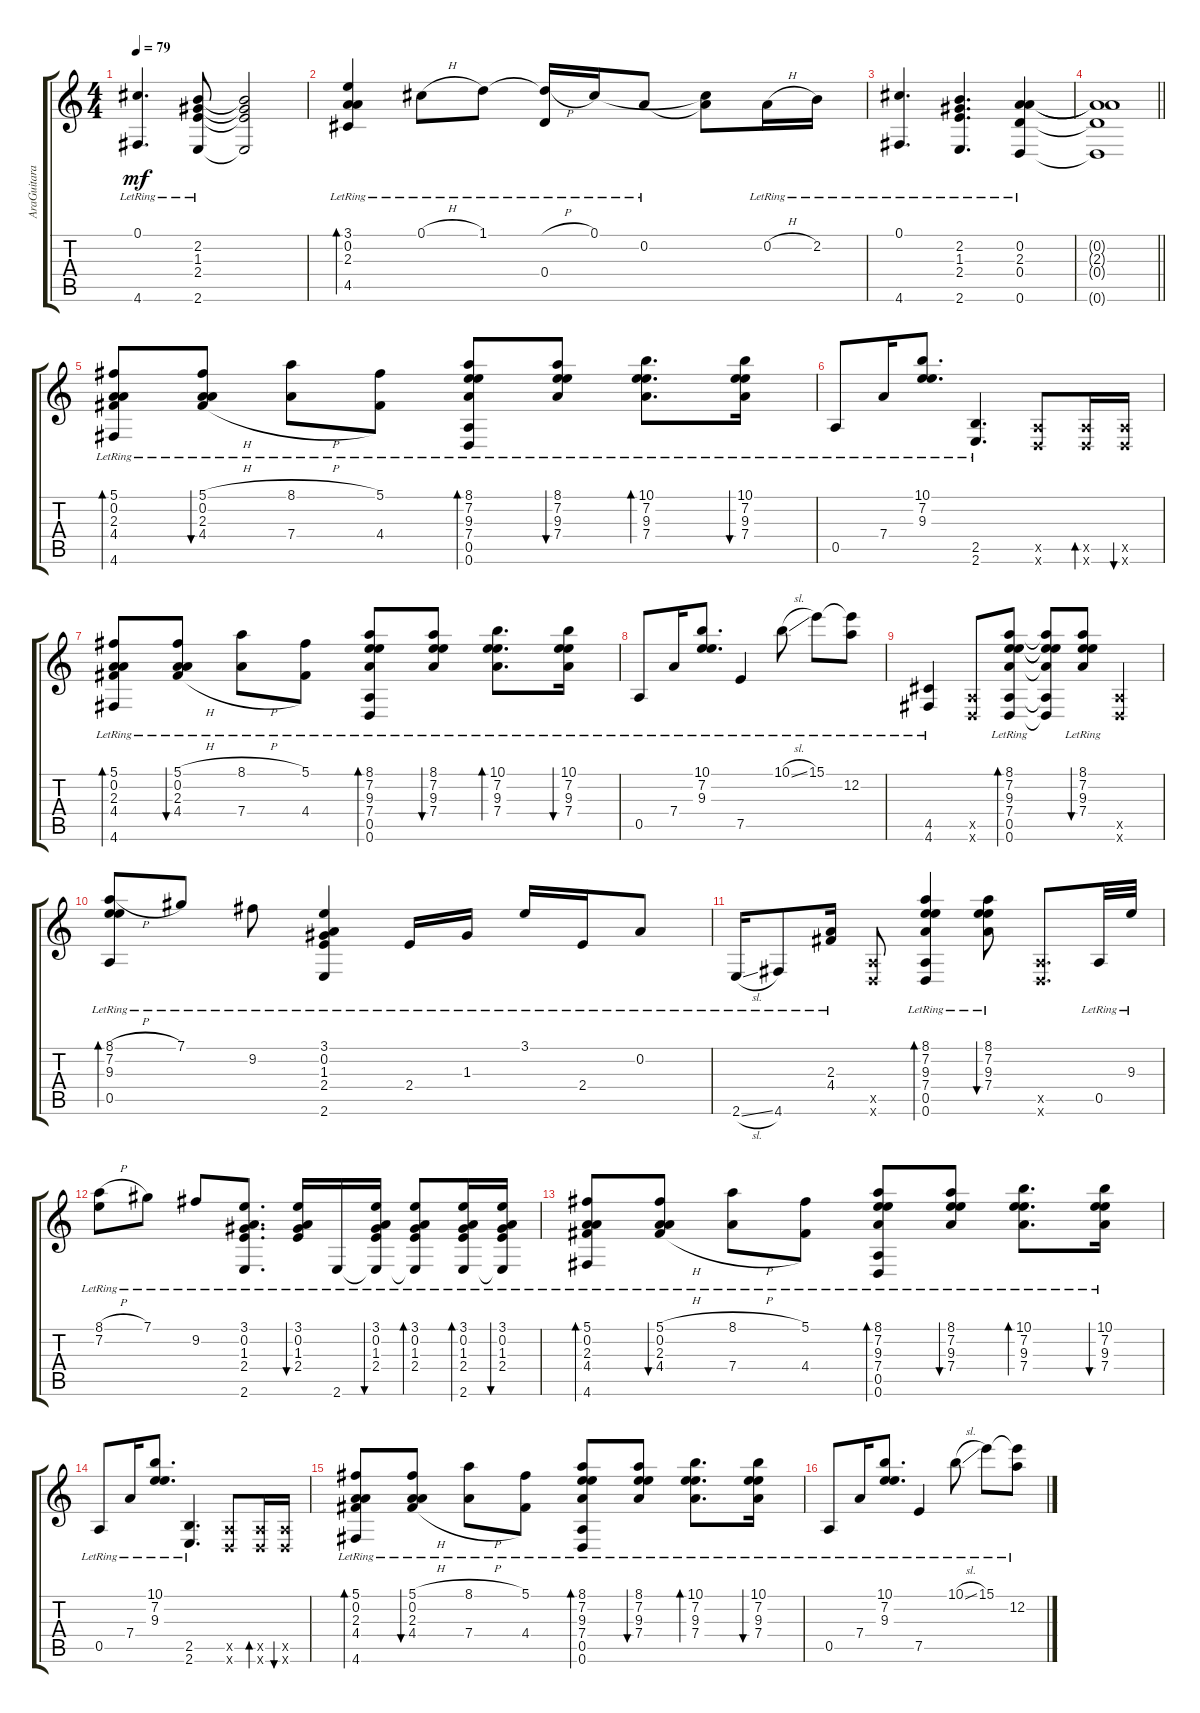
\track ("AraGuitara" "AraGuitara") {instrument electricguitarjazz}
\staff {score tabs}
\tuning (Db4 A3 G3 D3 A2 D2) {hide}
\ts (4 4)
\tempo 79
\clef g2
\ks c
(0.1{lr} 4.6{lr}).4{d dy mf} (2.2{lr} 1.3{lr} 2.4{lr} 2.6{lr}).8 (2.2{t} 1.3{t} 2.4{t} 2.6{t}).2 |
(3.1{lr} 0.2{lr} 2.3{lr} 4.5{lr}).4{bd 120} 0.1{h lr}.8 1.1{lr}.8 (1.1{h t} 0.4{lr}).16 0.1{lr}.16 0.2{lr}.8 (0.1{t} 0.2{t}).8 0.2{h lr}.16 2.2{lr}.16 |
(0.1{lr} 4.6{lr}).4{d} (2.2{lr} 1.3{lr} 2.4{lr} 2.6{lr}).4{d} (0.2{lr} 2.3{lr} 0.4{lr} 0.6{lr}).4 |
\barLineRight lightlight
(0.2{t} 2.3{t} 0.4{t} 0.6{t}).1 |
(5.1{lr} 0.2{lr} 2.3{lr} 4.4{lr} 4.6{lr}).8{bd 30} (5.1{h lr} 0.2{lr} 2.3{lr} 4.4{h lr}).8{bu 30} (8.1{h lr} 7.4{h lr}).8 (5.1{lr} 4.4{lr}).8 (8.1{lr} 7.2{lr} 9.3{lr} 7.4{lr} 0.5{lr} 0.6{lr}).8{bd 30} (8.1{lr} 7.2{lr} 9.3{lr} 7.4{lr}).8{bu 30} (10.1{lr} 7.2{lr} 9.3{lr} 7.4{lr}).8{d bd 30} (10.1{lr} 7.2{lr} 9.3{lr} 7.4{lr}).16{bu 60} |
0.5{lr}.8 7.4{lr}.16 (10.1{lr} 7.2{lr} 9.3{lr}).8{d} (2.5{lr} 2.6{lr}).4{d} (0.5{x} 0.6{x}).8 (0.5{x} 0.6{x}).16{bd 30} (0.5{x} 0.6{x}).16{bu 30} |
(5.1{lr} 0.2{lr} 2.3{lr} 4.4{lr} 4.6{lr}).8{bd 30} (5.1{h lr} 0.2{lr} 2.3{lr} 4.4{h lr}).8{bu 30} (8.1{h lr} 7.4{h lr}).8 (5.1{lr} 4.4{lr}).8 (8.1{lr} 7.2{lr} 9.3{lr} 7.4{lr} 0.5{lr} 0.6{lr}).8{bd 30} (8.1{lr} 7.2{lr} 9.3{lr} 7.4{lr}).8{bu 30} (10.1{lr} 7.2{lr} 9.3{lr} 7.4{lr}).8{d bd 30} (10.1{lr} 7.2{lr} 9.3{lr} 7.4{lr}).16{bu 60} |
0.5{lr}.8 7.4{lr}.16 (10.1{lr} 7.2{lr} 9.3{lr}).8{d} 7.5{lr}.4 10.1{sl lr}.8 15.1{lr}.8 (15.1{t} 12.2{lr}).8 |
(4.5{lr} 4.6{lr}).4 (0.5{x} 0.6{x}).8 (8.1{lr} 7.2{lr} 9.3{lr} 7.4{lr} 0.5{lr} 0.6{lr}).8{bd 30} (8.1{t} 7.2{t} 9.3{t} 7.4{t} 0.5{t} 0.6{t}).8 (8.1{lr} 7.2{lr} 9.3{lr} 7.4{lr}).8{bu 30} (0.5{x} 0.6{x}).4 |
(8.1{h lr} 7.2{lr} 9.3{lr} 0.5{lr}).8{bd 60} 7.1{lr}.8 9.2{lr}.8 (3.1{lr} 0.2{lr} 1.3{lr} 2.4{lr} 2.6{lr}).4 2.4{lr}.16 1.3{lr}.16 3.1{lr}.16 2.4{lr}.16 0.2{lr}.8 |
2.6{sl lr}.16 4.6{lr}.8 (2.3{lr} 4.4{lr}).16 (0.5{x} 0.6{x}).8 (8.1{lr} 7.2{lr} 9.3{lr} 7.4{lr} 0.5{lr} 0.6{lr}).4{bd 30} (8.1{lr} 7.2{lr} 9.3{lr} 7.4{lr}).8{bu 30} (0.5{x} 0.6{x}).8{d} 0.5{lr}.32 9.3{lr}.32 |
(8.1{h lr} 7.2{lr}).8 7.1{lr}.8 9.2{lr}.8 (3.1{lr} 0.2{lr} 1.3{lr} 2.4{lr} 2.6{lr}).8{d} (3.1{lr} 0.2{lr} 1.3{lr} 2.4{lr}).16{bu 30} 2.6{lr}.16 (3.1{lr} 0.2{lr} 1.3{lr} 2.4{lr} 2.6{t}).16{bu 30} (3.1{lr} 0.2{lr} 1.3{lr} 2.4{lr} 2.6{t}).8{bd 30} (3.1{lr} 0.2{lr} 1.3{lr} 2.4{lr} 2.6{lr}).16{bd 30} (3.1{lr} 0.2{lr} 1.3{lr} 2.4{lr} 2.6{t}).16{bu 30} |
(5.1{lr} 0.2{lr} 2.3{lr} 4.4{lr} 4.6{lr}).8{bd 30} (5.1{h lr} 0.2{lr} 2.3{lr} 4.4{h lr}).8{bu 30} (8.1{h lr} 7.4{h lr}).8 (5.1{lr} 4.4{lr}).8 (8.1{lr} 7.2{lr} 9.3{lr} 7.4{lr} 0.5{lr} 0.6{lr}).8{bd 30} (8.1{lr} 7.2{lr} 9.3{lr} 7.4{lr}).8{bu 30} (10.1{lr} 7.2{lr} 9.3{lr} 7.4{lr}).8{d bd 30} (10.1{lr} 7.2{lr} 9.3{lr} 7.4{lr}).16{bu 60} |
0.5{lr}.8 7.4{lr}.16 (10.1{lr} 7.2{lr} 9.3{lr}).8{d} (2.5{lr} 2.6{lr}).4{d} (0.5{x} 0.6{x}).8 (0.5{x} 0.6{x}).16{bd 30} (0.5{x} 0.6{x}).16{bu 30} |
(5.1{lr} 0.2{lr} 2.3{lr} 4.4{lr} 4.6{lr}).8{bd 30} (5.1{h lr} 0.2{lr} 2.3{lr} 4.4{h lr}).8{bu 30} (8.1{h lr} 7.4{h lr}).8 (5.1{lr} 4.4{lr}).8 (8.1{lr} 7.2{lr} 9.3{lr} 7.4{lr} 0.5{lr} 0.6{lr}).8{bd 30} (8.1{lr} 7.2{lr} 9.3{lr} 7.4{lr}).8{bu 30} (10.1{lr} 7.2{lr} 9.3{lr} 7.4{lr}).8{d bd 30} (10.1{lr} 7.2{lr} 9.3{lr} 7.4{lr}).16{bu 60} |
0.5{lr}.8 7.4{lr}.16 (10.1{lr} 7.2{lr} 9.3{lr}).8{d} 7.5{lr}.4 10.1{sl lr}.8 15.1{lr}.8 (15.1{t} 12.2{lr}).8
